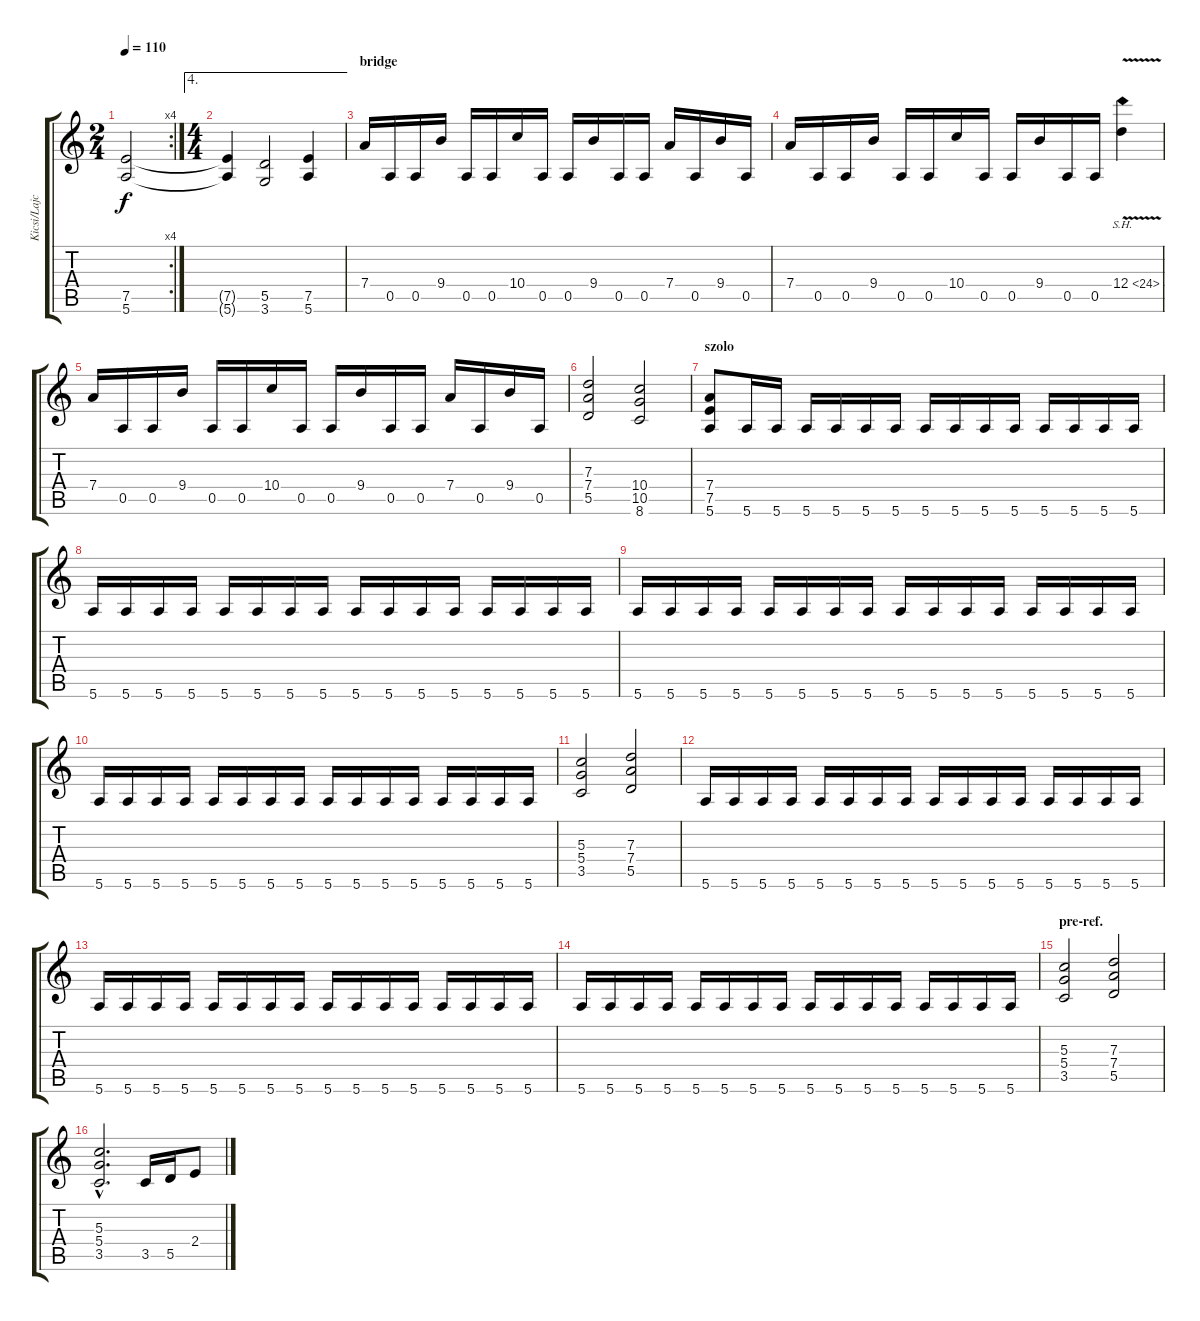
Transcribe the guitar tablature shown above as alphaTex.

\track ("Kicsi/Lajcsi" "Kicsi/Lajc") {instrument distortionguitar}
\staff {score tabs}
\tuning (E4 B3 G3 D3 A2 E2) {hide}
\rc 4
\ts (2 4)
\tempo 110
\clef g2
\ks c
(7.5{t} 5.6{t}).2{dy f} |
\ae 4
\ts (4 4)
(7.5{t} 5.6{t}).4 (5.5 3.6).2 (7.5 5.6).4 |
\section ("" "bridge")
7.4.16 0.5.16 0.5.16 9.4.16 0.5.16 0.5.16 10.4.16 0.5.16 0.5.16 9.4.16 0.5.16 0.5.16 7.4.16 0.5.16 9.4.16 0.5.16 |
7.4.16 0.5.16 0.5.16 9.4.16 0.5.16 0.5.16 10.4.16 0.5.16 0.5.16 9.4.16 0.5.16 0.5.16 12.4{sh 12 v}.4 |
7.4.16 0.5.16 0.5.16 9.4.16 0.5.16 0.5.16 10.4.16 0.5.16 0.5.16 9.4.16 0.5.16 0.5.16 7.4.16 0.5.16 9.4.16 0.5.16 |
(7.3 7.4 5.5).2 (10.4 10.5 8.6).2 |
\section ("" "szolo")
(7.4 7.5 5.6).8 5.6.16 5.6.16 5.6.16 5.6.16 5.6.16 5.6.16 5.6.16 5.6.16 5.6.16 5.6.16 5.6.16 5.6.16 5.6.16 5.6.16 |
5.6.16 5.6.16 5.6.16 5.6.16 5.6.16 5.6.16 5.6.16 5.6.16 5.6.16 5.6.16 5.6.16 5.6.16 5.6.16 5.6.16 5.6.16 5.6.16 |
5.6.16 5.6.16 5.6.16 5.6.16 5.6.16 5.6.16 5.6.16 5.6.16 5.6.16 5.6.16 5.6.16 5.6.16 5.6.16 5.6.16 5.6.16 5.6.16 |
5.6.16 5.6.16 5.6.16 5.6.16 5.6.16 5.6.16 5.6.16 5.6.16 5.6.16 5.6.16 5.6.16 5.6.16 5.6.16 5.6.16 5.6.16 5.6.16 |
(5.3 5.4 3.5).2 (7.3 7.4 5.5).2 |
5.6.16 5.6.16 5.6.16 5.6.16 5.6.16 5.6.16 5.6.16 5.6.16 5.6.16 5.6.16 5.6.16 5.6.16 5.6.16 5.6.16 5.6.16 5.6.16 |
5.6.16 5.6.16 5.6.16 5.6.16 5.6.16 5.6.16 5.6.16 5.6.16 5.6.16 5.6.16 5.6.16 5.6.16 5.6.16 5.6.16 5.6.16 5.6.16 |
5.6.16 5.6.16 5.6.16 5.6.16 5.6.16 5.6.16 5.6.16 5.6.16 5.6.16 5.6.16 5.6.16 5.6.16 5.6.16 5.6.16 5.6.16 5.6.16 |
\section ("" "pre-ref.")
(5.3 5.4 3.5).2 (7.3 7.4 5.5).2 |
(5.3{hac} 5.4{hac} 3.5{hac}).2{d} 3.5.16 5.5.16 2.4.8
